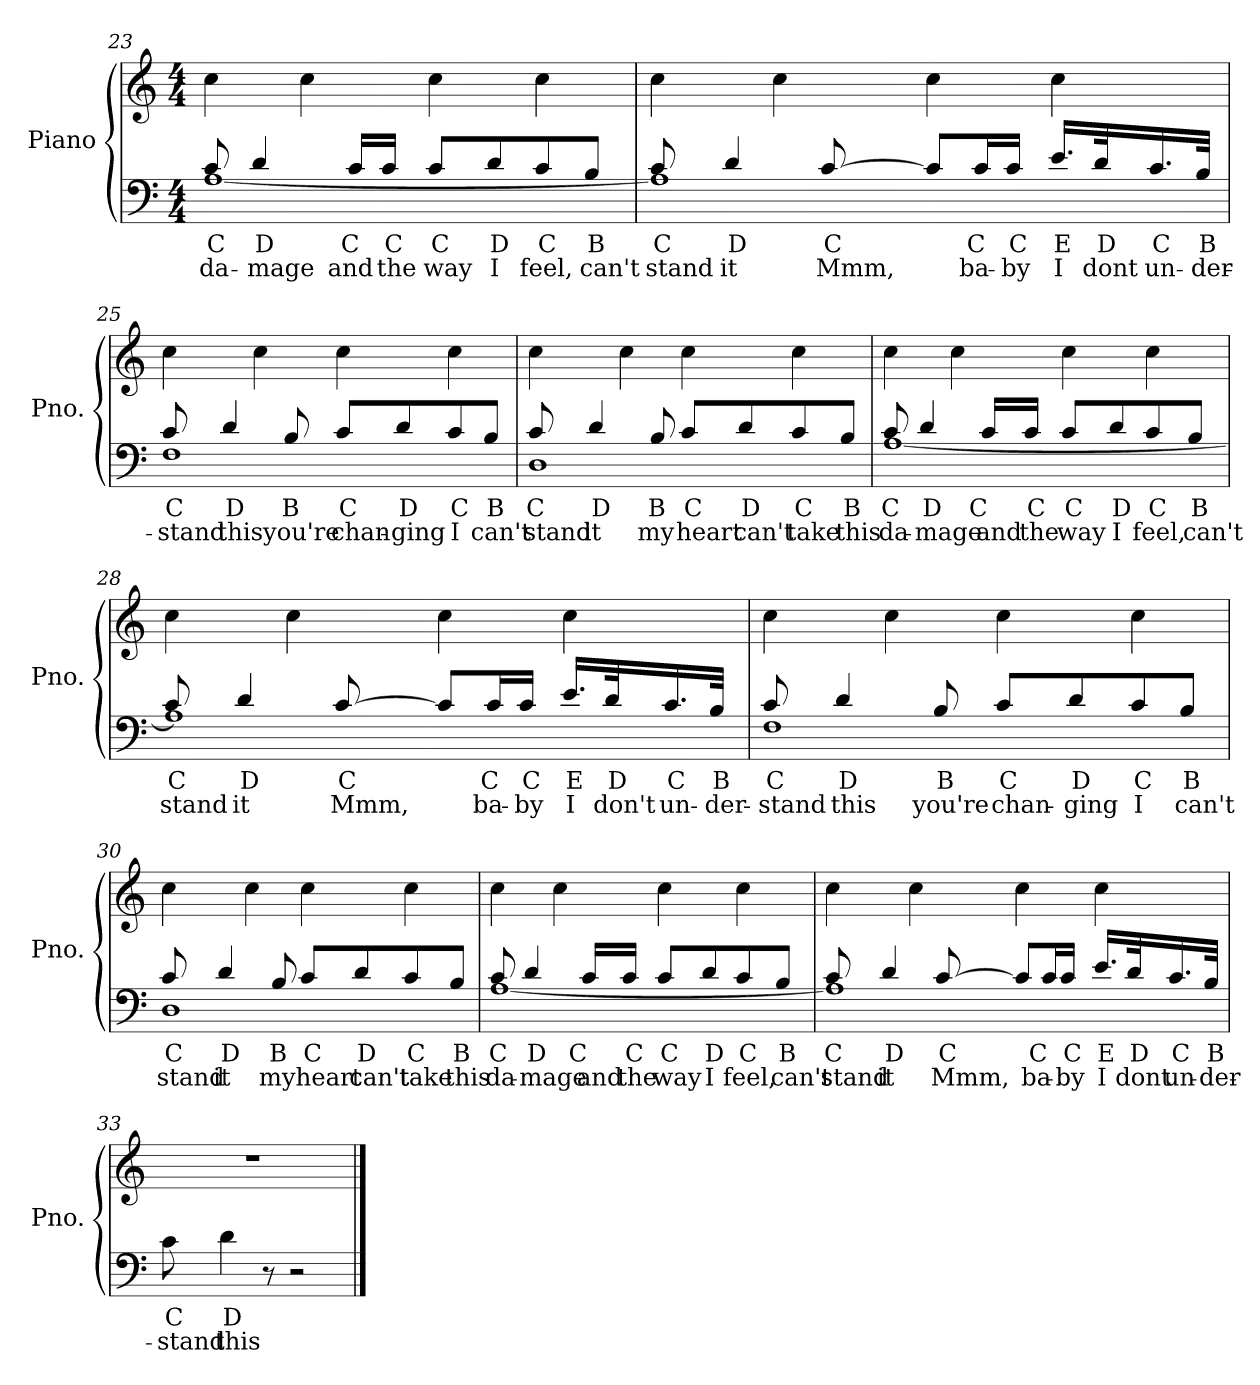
**kern	**text	**text	**kern
*part1	*part1	*part1	*part1
*staff2	*staff2	*staff2	*staff1
*I"Piano	*	*	*
*I'Pno.	*	*	*
!!LO:PB:g=z
*clefF4	*	*	*clefG2
*k[]	*	*	*k[]
*M4/4	*	*	*M4/4
=23	=23	=23	=23
*^	*	*	*
8c/	[1A	C	da-	4cc\
4d/	.	D	-mage	.
.	.	.	.	4cc\
16c/LL	.	C	and	.
16c/JJ	.	C	the	.
8c/L	.	C	way	4cc\
8d/	.	D	I	.
8c/	.	C	feel,	4cc\
8B/J	.	B	can't	.
=24	=24	=24	=24	=24
8c/	1A]	C	stand	4cc\
4d/	.	D	it	.
.	.	.	.	4cc\
[8c/	.	C	Mmm,	.
8c/L]	.	.	.	4cc\
16c/L	.	C	ba-	.
16c/JJ	.	C	-by	.
16.e/LL	.	E	I	4cc\
32d/K	.	D	dont	.
16.c/	.	C	un-	.
32B/JJk	.	B	-der-	.
!!LO:LB:g=z
=25	=25	=25	=25	=25
8c/	1F	C	-stand	4cc\
4d/	.	D	this	.
.	.	.	.	4cc\
8B/	.	B	you're	.
8c/L	.	C	chan-	4cc\
8d/	.	D	-ging	.
8c/	.	C	I	4cc\
8B/J	.	B	can't	.
=26	=26	=26	=26	=26
8c/	1D	C	stand	4cc\
4d/	.	D	it	.
.	.	.	.	4cc\
8B/	.	B	my	.
8c/L	.	C	heart	4cc\
8d/	.	D	can't	.
8c/	.	C	take	4cc\
8B/J	.	B	this	.
!!LO:LB:g=z
=27	=27	=27	=27	=27
8c/	[1A	C	da-	4cc\
4d/	.	D	-mage	.
.	.	.	.	4cc\
16c/LL	.	C	and	.
16c/JJ	.	C	the	.
8c/L	.	C	way	4cc\
8d/	.	D	I	.
8c/	.	C	feel,	4cc\
8B/J	.	B	can't	.
=28	=28	=28	=28	=28
8c/	1A]	C	stand	4cc\
4d/	.	D	it	.
.	.	.	.	4cc\
[8c/	.	C	Mmm,	.
8c/L]	.	.	.	4cc\
16c/L	.	C	ba-	.
16c/JJ	.	C	-by	.
16.e/LL	.	E	I	4cc\
32d/K	.	D	don't	.
16.c/	.	C	un-	.
32B/JJk	.	B	-der-	.
!!LO:LB:g=z
=29	=29	=29	=29	=29
8c/	1F	C	-stand	4cc\
4d/	.	D	this	.
.	.	.	.	4cc\
8B/	.	B	you're	.
8c/L	.	C	chan-	4cc\
8d/	.	D	-ging	.
8c/	.	C	I	4cc\
8B/J	.	B	can't	.
=30	=30	=30	=30	=30
8c/	1D	C	stand	4cc\
4d/	.	D	it	.
.	.	.	.	4cc\
8B/	.	B	my	.
8c/L	.	C	heart	4cc\
8d/	.	D	can't	.
8c/	.	C	take	4cc\
8B/J	.	B	this	.
!!LO:LB:g=z
=31	=31	=31	=31	=31
8c/	[1A	C	da-	4cc\
4d/	.	D	-mage	.
.	.	.	.	4cc\
16c/LL	.	C	and	.
16c/JJ	.	C	the	.
8c/L	.	C	way	4cc\
8d/	.	D	I	.
8c/	.	C	feel,	4cc\
8B/J	.	B	can't	.
=32	=32	=32	=32	=32
8c/	1A]	C	stand	4cc\
4d/	.	D	it	.
.	.	.	.	4cc\
[8c/	.	C	Mmm,	.
8c/L]	.	.	.	4cc\
16c/L	.	C	ba-	.
16c/JJ	.	C	-by	.
16.e/LL	.	E	I	4cc\
32d/K	.	D	dont	.
16.c/	.	C	un-	.
32B/JJk	.	B	-der-	.
*v	*v	*	*	*
=33	=33	=33	=33
8c\	C	-stand	1r
4d\	D	this	.
8r	.	.	.
2r	.	.	.
==	==	==	==
*-	*-	*-	*-
